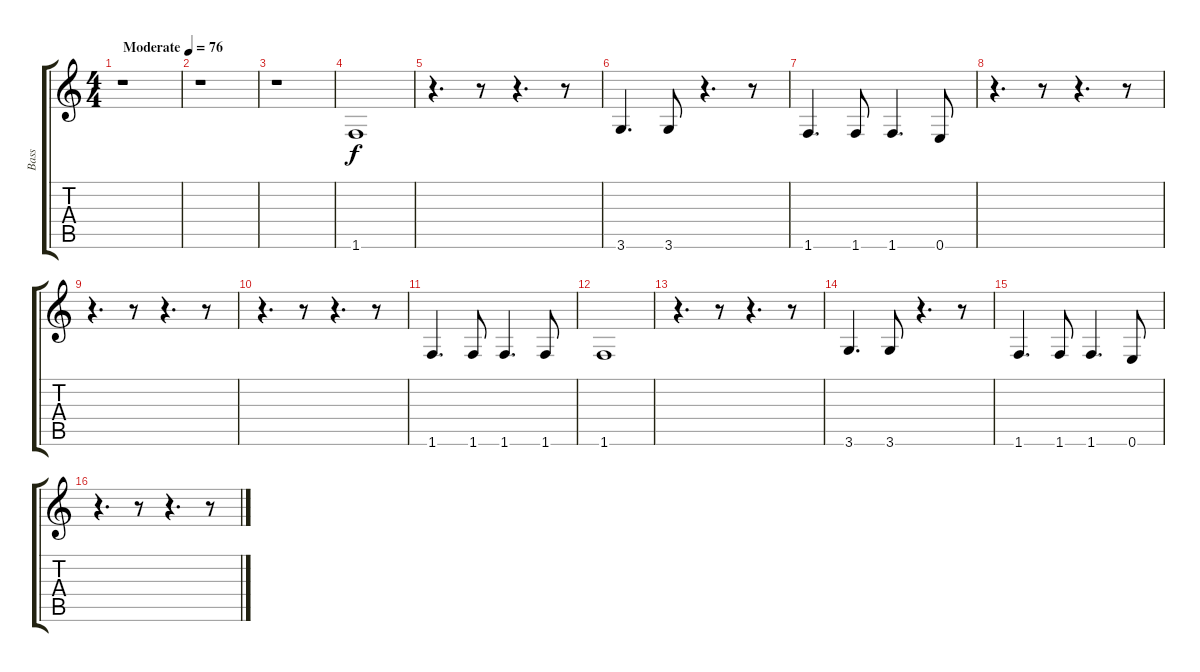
\track ("Bass" "Bass") {instrument fretlessbass}
\staff {score tabs}
\tuning (E4 B3 G3 D3 A2 E2) {hide}
\ts (4 4)
\tempo (76 "Moderate")
\clef g2
\ks c
r.1{dy f instrument fretlessbass} |
r.1 |
r.1 |
1.6.1{volume 12 balance 6} |
r.4{d} r.8 r.4{d} r.8 |
3.6.4{d} 3.6.8 r.4{d} r.8 |
1.6.4{d} 1.6.8 1.6.4{d} 0.6.8 |
r.4{d} r.8 r.4{d} r.8 |
r.4{d} r.8 r.4{d} r.8 |
r.4{d} r.8 r.4{d} r.8 |
1.6.4{d} 1.6.8 1.6.4{d} 1.6.8 |
1.6.1 |
r.4{d} r.8 r.4{d} r.8 |
3.6.4{d} 3.6.8 r.4{d} r.8 |
1.6.4{d} 1.6.8 1.6.4{d} 0.6.8 |
r.4{d} r.8 r.4{d} r.8
